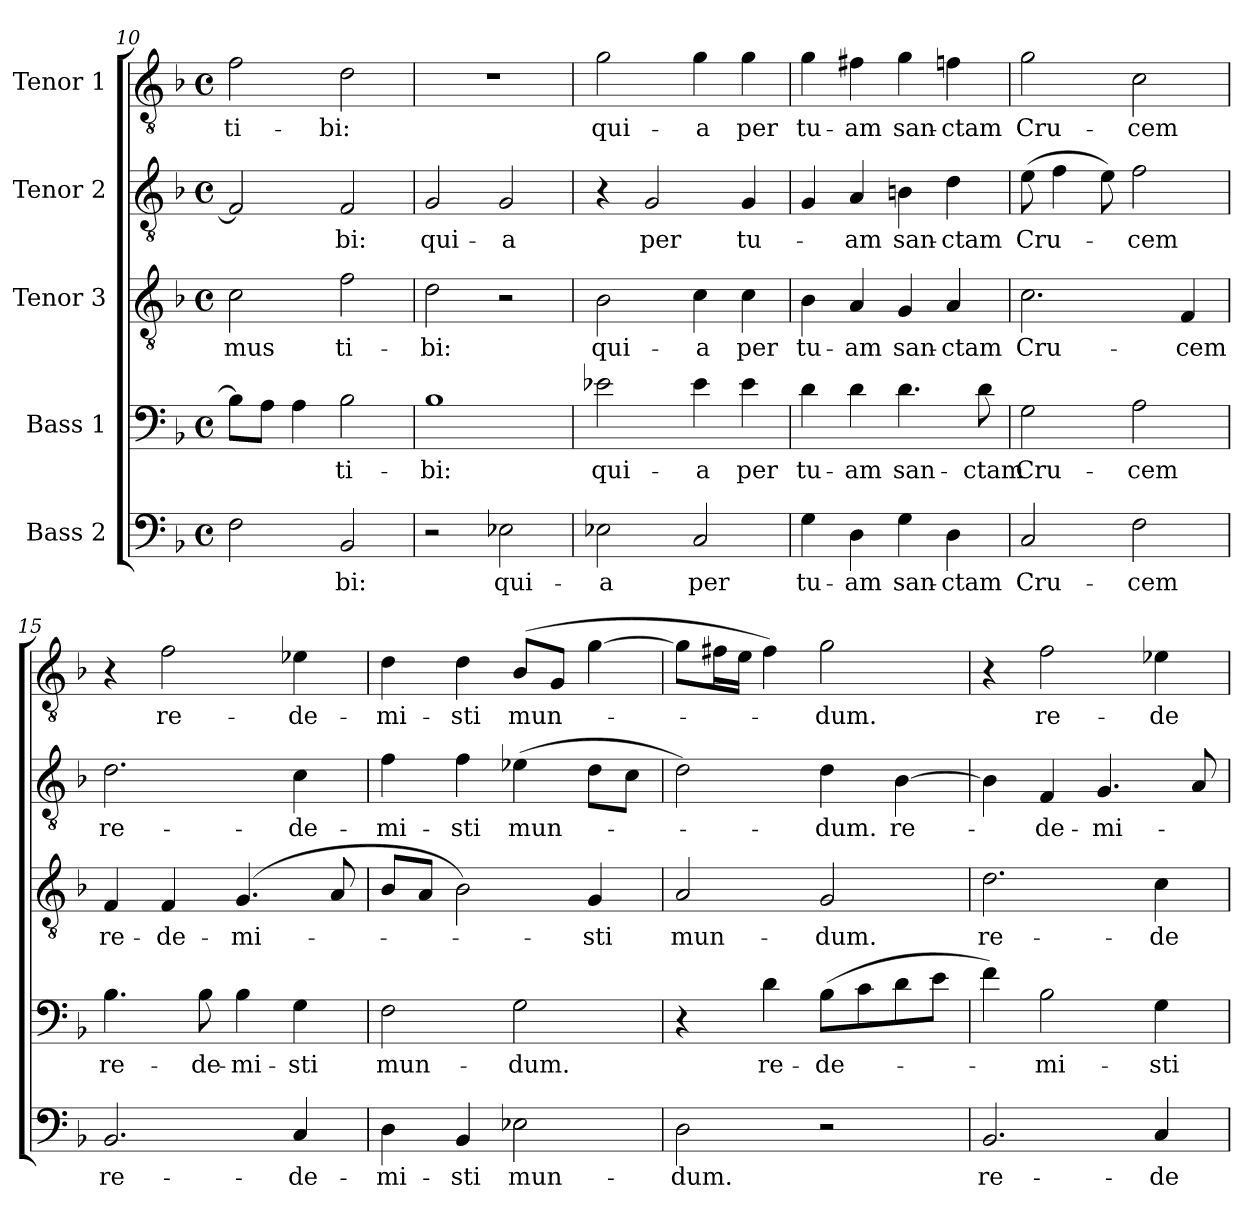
**kern	**text	**kern	**text	**kern	**text	**kern	**text	**kern	**text
*part5	*part5	*part4	*part4	*part3	*part3	*part2	*part2	*part1	*part1
*staff5	*staff5	*staff4	*staff4	*staff3	*staff3	*staff2	*staff2	*staff1	*staff1
*I"Bass 2	*	*I"Bass 1	*	*I"Tenor 3	*	*I"Tenor 2	*	*I"Tenor 1	*
*clefF4	*	*clefF4	*	*clefGv2	*	*clefGv2	*	*clefGv2	*
*k[b-]	*	*k[b-]	*	*k[b-]	*	*k[b-]	*	*k[b-]	*
*F:	*	*F:	*	*F:	*	*F:	*	*F:	*
*M4/4	*	*M4/4	*	*M4/4	*	*M4/4	*	*M4/4	*
*met(c)	*	*met(c)	*	*met(c)	*	*met(c)	*	*met(c)	*
=10	=10	=10	=10	=10	=10	=10	=10	=10	=10
2F\	.	8B-\L]	.	2c\	-mus	2F/]	.	2f\	ti-
.	.	8A\J	.	.	.	.	.	.	.
.	.	4A\	.	.	.	.	.	.	.
2BB-/	-bi:	2B-\	ti-	2f\	ti-	2F/	-bi:	2d\	-bi:
=11	=11	=11	=11	=11	=11	=11	=11	=11	=11
2r	.	1B-	-bi:	2d\	-bi:	2G/	qui-	1r	.
2E-X\	qui-	.	.	2r	.	2G/	-a	.	.
=12	=12	=12	=12	=12	=12	=12	=12	=12	=12
2E-X\	-a	2e-X\	qui-	2B-\	qui-	4r	.	2g\	qui-
.	.	.	.	.	.	2G/	per	.	.
2C/	per	4e-\	-a	4c\	-a	.	.	4g\	-a
.	.	4e-\	per	4c\	per	4G/	tu-	4g\	per
=13	=13	=13	=13	=13	=13	=13	=13	=13	=13
4G\	tu-	4d\	tu-	4B-\	tu-	4G/	.	4g\	tu-
4D\	-am	4d\	-am	4A/	-am	4A/	-am	4f#X\	-am
4G\	san-	4.d\	san-	4G/	san-	4Bn\	san-	4g\	san-
4D\	-ctam	.	.	4A/	-ctam	4d\	-ctam	4fn\	-ctam
.	.	8d\	-ctam	.	.	.	.	.	.
!!LO:PB:g=z
=14	=14	=14	=14	=14	=14	=14	=14	=14	=14
2C/	Cru-	2G\	Cru-	2.c\	Cru-	(8e\	Cru-	2g\	Cru-
.	.	.	.	.	.	4f\	.	.	.
.	.	.	.	.	.	8e\)	.	.	.
2F\	-cem	2A\	-cem	.	.	2f\	-cem	2c\	-cem
.	.	.	.	4F/	-cem	.	.	.	.
=15	=15	=15	=15	=15	=15	=15	=15	=15	=15
2.BB-/	re-	4.B-\	re-	4F/	re-	2.d\	re-	4r	.
.	.	.	.	4F/	-de-	.	.	2f\	re-
.	.	8B-\	-de-	.	.	.	.	.	.
.	.	4B-\	-mi-	(4.G/	-mi-	.	.	.	.
4C/	-de-	4G\	-sti	.	.	4c\	-de-	4e-X\	-de-
.	.	.	.	8A/	.	.	.	.	.
=16	=16	=16	=16	=16	=16	=16	=16	=16	=16
4D\	-mi-	2F\	mun-	8B-/L	.	4f\	-mi-	4d\	-mi-
.	.	.	.	8A/J	.	.	.	.	.
4BB-/	-sti	.	.	2B-\)	.	4f\	-sti	4d\	-sti
2E-X\	mun-	2G\	-dum.	.	.	(4e-X\	mun-	(8B-/L	mun-
.	.	.	.	.	.	.	.	8G/J	.
.	.	.	.	4G/	-sti	8d\L	.	[4g\	.
.	.	.	.	.	.	8c\J	.	.	.
=17	=17	=17	=17	=17	=17	=17	=17	=17	=17
2D\	-dum.	4r	.	2A/	mun-	2d\)	.	8g\L]	.
.	.	.	.	.	.	.	.	16f#X\L	.
.	.	.	.	.	.	.	.	16e\JJ	.
.	.	4d\	re-	.	.	.	.	4f#\)	.
2r	.	(8B-\L	-de-	2G/	-dum.	4d\	-dum.	2g\	-dum.
.	.	8c\	.	.	.	.	.	.	.
.	.	8d\	.	.	.	[4B-\	re-	.	.
.	.	8e\J	.	.	.	.	.	.	.
=18	=18	=18	=18	=18	=18	=18	=18	=18	=18
2.BB-/	re-	4f\)	.	2.d\	re-	4B-\]	.	4r	.
.	.	2B-\	-mi-	.	.	4F/	-de-	2f\	re-
.	.	.	.	.	.	4.G/	-mi-	.	.
4C/	-de-	4G\	-sti	4c\	-de-	.	.	4e-X\	-de-
.	.	.	.	.	.	8A/	.	.	.
=	=	=	=	=	=	=	=	=	=
*-	*-	*-	*-	*-	*-	*-	*-	*-	*-
